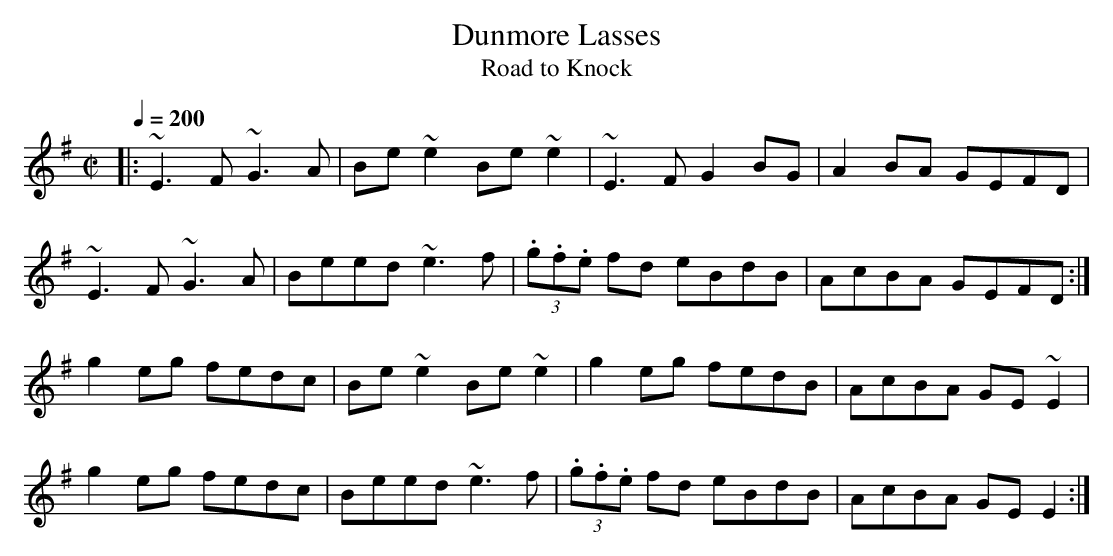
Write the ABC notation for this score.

X:1
T:Dunmore Lasses
T:Road to Knock
M:C|
L:1/8
Q:1/4=200
K:Em
|:~E3F ~G3A|Be~e2 Be~e2|~E3F G2BG|A2BA GEFD|
~E3F ~G3A|Beed ~e3f|(3.g.f.e fd eBdB|AcBA GEFD:|
g2eg fedc|Be~e2 Be~e2|g2eg fedB|AcBA GE~E2|
g2eg fedc|Beed ~e3f|(3.g.f.e fd eBdB|AcBA GEE2:|
